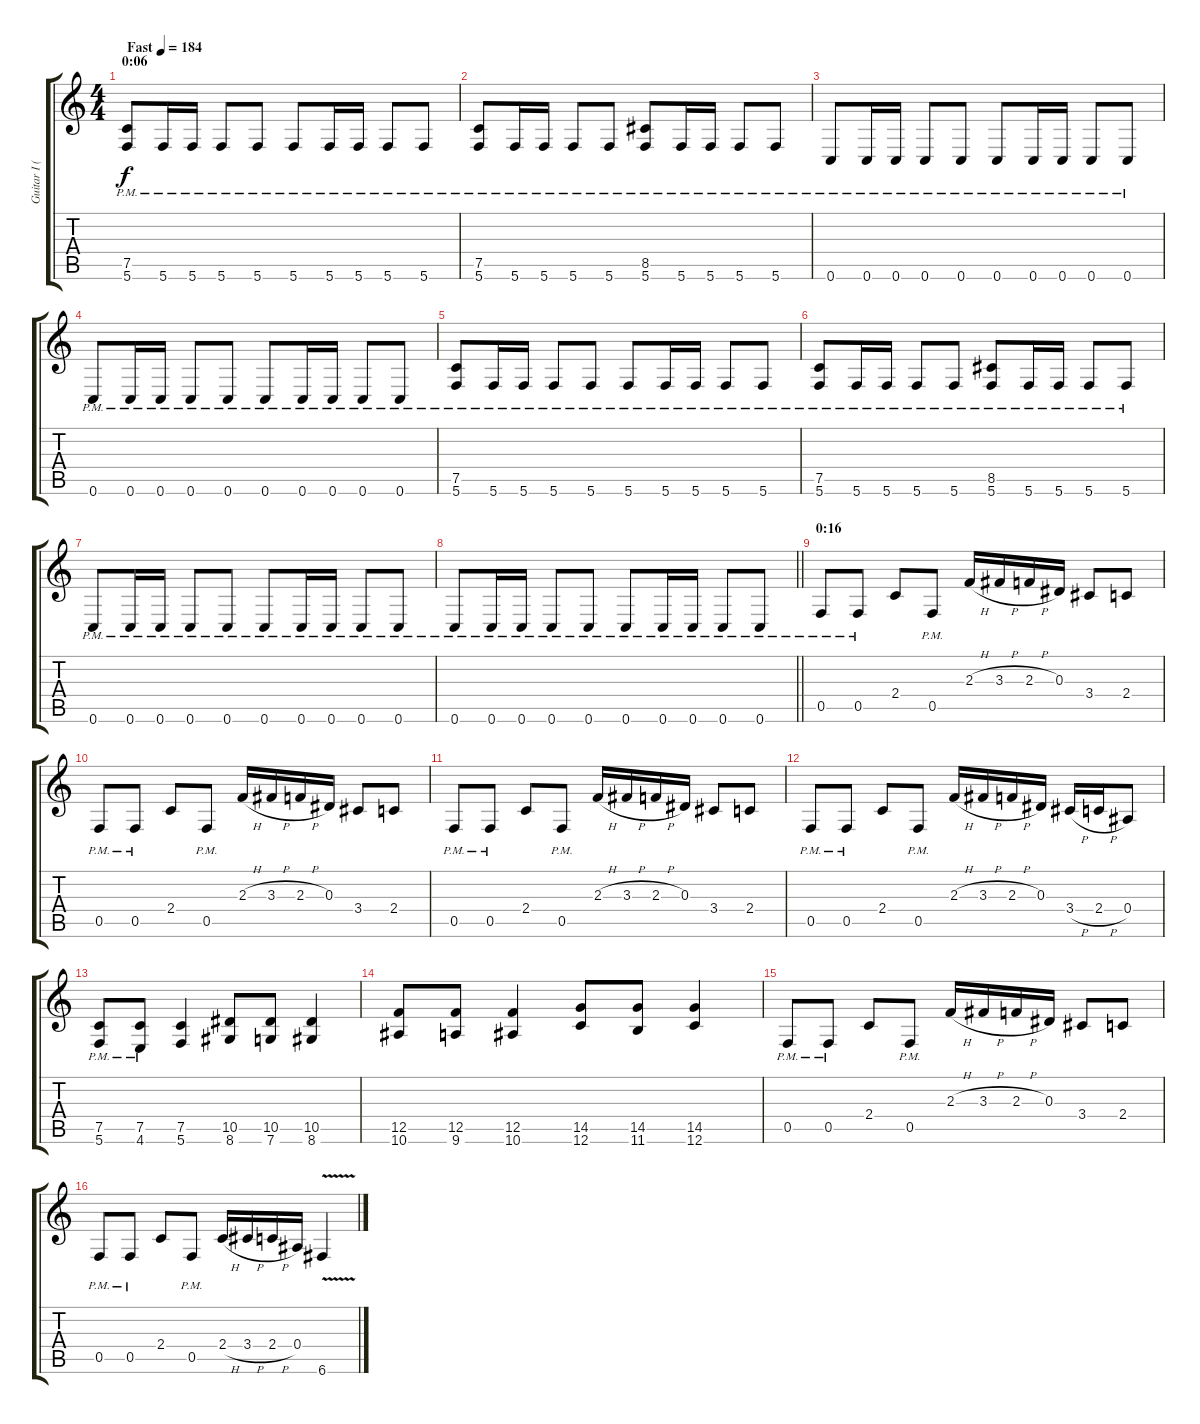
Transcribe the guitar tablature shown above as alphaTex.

\track ("Guitar I (Doubled)" "Guitar I (") {instrument distortionguitar bank 255}
\staff {score tabs}
\tuning (C4 G3 Eb3 Bb2 F2 C2) {hide}
\ts (4 4)
\section ("" "0:06")
\tempo (184 "Fast")
\clef g2
\ks aminor
(7.5{pm} 5.6{pm}).8{dy f instrument distortionguitar} 5.6{pm}.16 5.6{pm}.16 5.6{pm}.8 5.6{pm}.8 5.6{pm}.8 5.6{pm}.16 5.6{pm}.16 5.6{pm}.8 5.6{pm}.8 |
(7.5{pm} 5.6{pm}).8 5.6{pm}.16 5.6{pm}.16 5.6{pm}.8 5.6{pm}.8 (8.5{pm} 5.6{pm}).8 5.6{pm}.16 5.6{pm}.16 5.6{pm}.8 5.6{pm}.8 |
0.6{pm}.8 0.6{pm}.16 0.6{pm}.16 0.6{pm}.8 0.6{pm}.8 0.6{pm}.8 0.6{pm}.16 0.6{pm}.16 0.6{pm}.8 0.6{pm}.8 |
0.6{pm}.8 0.6{pm}.16 0.6{pm}.16 0.6{pm}.8 0.6{pm}.8 0.6{pm}.8 0.6{pm}.16 0.6{pm}.16 0.6{pm}.8 0.6{pm}.8 |
(7.5{pm} 5.6{pm}).8 5.6{pm}.16 5.6{pm}.16 5.6{pm}.8 5.6{pm}.8 5.6{pm}.8 5.6{pm}.16 5.6{pm}.16 5.6{pm}.8 5.6{pm}.8 |
(7.5{pm} 5.6{pm}).8 5.6{pm}.16 5.6{pm}.16 5.6{pm}.8 5.6{pm}.8 (8.5{pm} 5.6{pm}).8 5.6{pm}.16 5.6{pm}.16 5.6{pm}.8 5.6{pm}.8 |
0.6{pm}.8 0.6{pm}.16 0.6{pm}.16 0.6{pm}.8 0.6{pm}.8 0.6{pm}.8 0.6{pm}.16 0.6{pm}.16 0.6{pm}.8 0.6{pm}.8 |
\barLineRight lightlight
0.6{pm}.8 0.6{pm}.16 0.6{pm}.16 0.6{pm}.8 0.6{pm}.8 0.6{pm}.8 0.6{pm}.16 0.6{pm}.16 0.6{pm}.8 0.6{pm}.8 |
\section ("" "0:16")
0.5{pm}.8 0.5{pm}.8 2.4.8 0.5{pm}.8 2.3{h}.16 3.3{h}.16 2.3{h}.16 0.3.16 3.4.8 2.4.8 |
0.5{pm}.8 0.5{pm}.8 2.4.8 0.5{pm}.8 2.3{h}.16 3.3{h}.16 2.3{h}.16 0.3.16 3.4.8 2.4.8 |
0.5{pm}.8 0.5{pm}.8 2.4.8 0.5{pm}.8 2.3{h}.16 3.3{h}.16 2.3{h}.16 0.3.16 3.4.8 2.4.8 |
0.5{pm}.8 0.5{pm}.8 2.4.8 0.5{pm}.8 2.3{h}.16 3.3{h}.16 2.3{h}.16 0.3.16 3.4{h}.16 2.4{h}.16 0.4.8 |
(7.5{pm} 5.6{pm}).8 (7.5{pm} 4.6{pm}).8 (7.5 5.6).4 (10.5 8.6).8 (10.5 7.6).8 (10.5 8.6).4 |
(12.5 10.6).8 (12.5 9.6).8 (12.5 10.6).4 (14.5 12.6).8 (14.5 11.6).8 (14.5 12.6).4 |
0.5{pm}.8 0.5{pm}.8 2.4.8 0.5{pm}.8 2.3{h}.16 3.3{h}.16 2.3{h}.16 0.3.16 3.4.8 2.4.8 |
0.5{pm}.8 0.5{pm}.8 2.4.8 0.5{pm}.8 2.4{h}.16 3.4{h}.16 2.4{h}.16 0.4.16 6.6{v}.4
